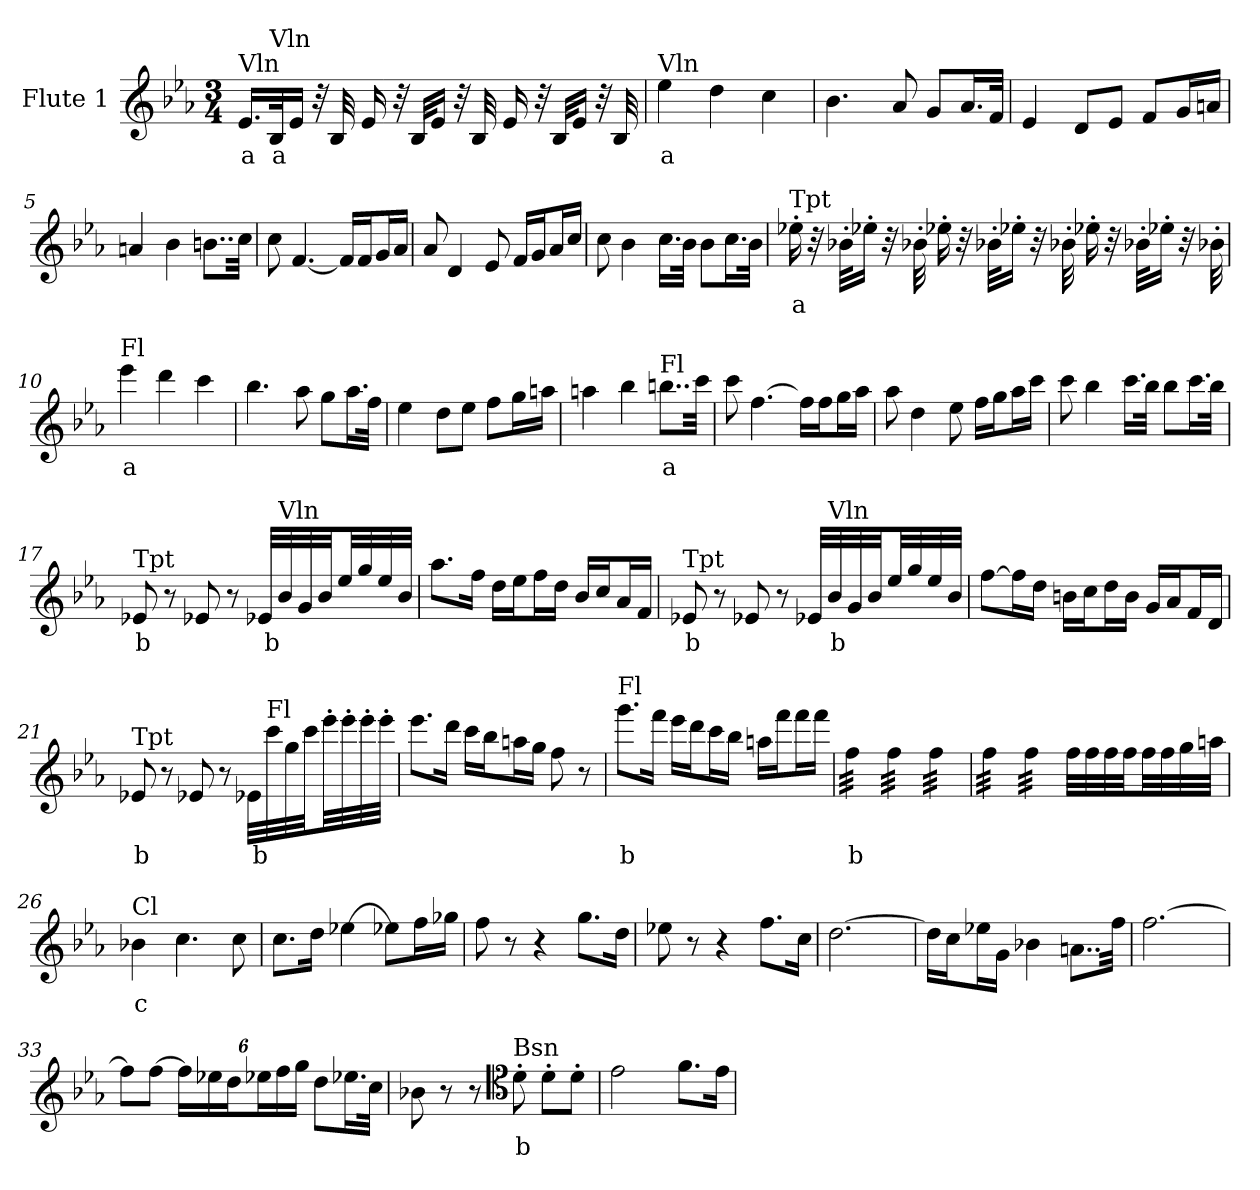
**kern	**text
*part1	*part1
*staff1	*staff1
*I"Flute 1	*
*I'Fl 1	*
*clefG2	*
*k[b-e-a-]	*
*M3/4	*
*MM42	*
=1	=1
!LO:TX:a:t=Vln	!
!	!LO:LY:b:color=#FF0000
16.e-/LL	a
!LO:TX:a:t=Vln	!
!	!LO:LY:b:color=#FF0000
32B-/k	a
16e-/JJ	.
32r	.
32B-	.
16e-	.
32r	.
32B-/KLL	.
16e-/JJ	.
32r	.
32B-	.
16e-	.
32r	.
32B-/KLL	.
16e-/JJ	.
32r	.
32B-	.
=2	=2
!LO:TX:a:t=Vln	!
!	!LO:LY:b:color=#FF0000
4ee-	a
4dd	.
4cc	.
=3	=3
4.b-	.
8a-	.
8g/L	.
16.a-/L	.
32f/JJk	.
!!LO:PB:g=z
=4	=4
4e-	.
8d/L	.
8e-/J	.
8f/L	.
16g/L	.
16an/JJ	.
=5	=5
4an	.
4b-	.
8..bn\L	.
32cc\Jkk	.
=6	=6
8cc	.
[4.f	.
16f/LL]	.
16f/J	.
16g/L	.
16a-/JJ	.
!!LO:PB:g=z
=7	=7
8a-	.
4d	.
8e-	.
16f/LL	.
16g/J	.
16a-/L	.
16cc/JJ	.
=8	=8
8cc	.
4b-	.
16.cc\LL	.
32b-\JJk	.
8b-\L	.
16.cc\L	.
32b-\JJk	.
=9	=9
!LO:TX:a:t=Tpt	!
!	!LO:LY:b:color=#FF0000
16ee-X'	a
32r	.
32b-X'\KLL	.
16ee-X'\JJ	.
32r	.
32b-X'	.
16ee-X'	.
32r	.
32b-X'\KLL	.
16ee-X'\JJ	.
32r	.
32b-X'	.
16ee-X'	.
32r	.
32b-X'\KLL	.
16ee-X'\JJ	.
32r	.
32b-X'	.
!!LO:PB:g=z
=10	=10
!LO:TX:a:t=Fl	!
!	!LO:LY:b:color=#FF0000
4eee-	a
4ddd	.
4ccc	.
=11	=11
4.bb-	.
8aa-	.
8gg\L	.
16.aa-\L	.
32ff\JJk	.
=12	=12
4ee-	.
8dd\L	.
8ee-\J	.
8ff\L	.
16gg\L	.
16aan\JJ	.
=13	=13
4aan	.
4bb-	.
!LO:TX:a:t=Fl	!
!	!LO:LY:b:color=#FF0000
8..bbn\L	a
32ccc\Jkk	.
!!LO:PB:g=z
=14	=14
8ccc	.
[4.ff	.
16ff\LL]	.
16ff\J	.
16gg\L	.
16aa-\JJ	.
=15	=15
8aa-	.
4dd	.
8ee-	.
16ff\LL	.
16gg\J	.
16aa-\L	.
16ccc\JJ	.
=16	=16
8ccc	.
4bb-	.
16.ccc\LL	.
32bb-\JJk	.
8bb-\L	.
16.ccc\L	.
32bb-\JJk	.
!!LO:PB:g=z
=17	=17
!LO:TX:a:t=Tpt	!
!	!LO:LY:b:color=#FF0000
8e-X	b
8r	.
8e-X	.
8r	.
32e-X/LLL	.
!LO:TX:a:t=Vln	!
!	!LO:LY:b:color=#FF0000
32b-/	b
32g/	.
32b-/JJ	.
32ee-/LL	.
32gg/	.
32ee-/	.
32b-/JJJ	.
=18	=18
8.aa-\L	.
16ff\Jk	.
16dd\LL	.
16ee-\J	.
16ff\L	.
16dd\JJ	.
16b-/LL	.
16cc/J	.
16a-/L	.
16f/JJ	.
!!LO:PB:g=z
=19	=19
!LO:TX:a:t=Tpt	!
!	!LO:LY:b:color=#FF0000
8e-X	b
8r	.
8e-X	.
8r	.
32e-X/LLL	.
!LO:TX:a:t=Vln	!
!	!LO:LY:b:color=#FF0000
32b-/	b
32g/	.
32b-/JJ	.
32ee-/LL	.
32gg/	.
32ee-/	.
32b-/JJJ	.
=20	=20
[8ff\L	.
16ff\L]	.
16dd\JJ	.
16b\LL	.
16cc\J	.
16dd\L	.
16b\JJ	.
16g/LL	.
16a-/J	.
16f/L	.
16d/JJ	.
!!LO:PB:g=z
=21	=21
!LO:TX:a:t=Tpt	!
!	!LO:LY:b:color=#FF0000
8e-X	b
8r	.
8e-X	.
8r	.
32e-X\LLL	.
!LO:TX:a:t=Fl	!
!	!LO:LY:b:color=#FF0000
32ccc\	b
32gg\	.
32ccc\JJ	.
32eee-'\LL	.
32eee-'\	.
32eee-'\	.
32eee-'\JJJ	.
=22	=22
8.eee-\L	.
16ddd\Jk	.
16ccc\LL	.
16bb-\J	.
16aan\L	.
16gg\JJ	.
8ff	.
8r	.
!!LO:PB:g=z
=23	=23
!LO:TX:a:t=Fl	!
!	!LO:LY:b:color=#FF0000
8.ggg\L	b
16fff\Jk	.
16eee-\LL	.
16ddd\J	.
16ccc\L	.
16bb-\JJ	.
16aan\LL	.
16fff\J	.
16fff\L	.
16fff\JJ	.
=24	=24
!LO:TX:a:t=Vln	!
!	!LO:LY:b:color=#FF0000
*tremolo	*
32ffLLL	b
32ff	.
32ff	.
32ff	.
32ff	.
32ff	.
32ff	.
32ffJJJ	.
32ffLLL	.
32ff	.
32ff	.
32ff	.
32ff	.
32ff	.
32ff	.
32ffJJJ	.
32ffLLL	.
32ff	.
32ff	.
32ff	.
32ff	.
32ff	.
32ff	.
32ffJJJ	.
!!LO:PB:g=z
=25	=25
32ffLLL	.
32ff	.
32ff	.
32ff	.
32ff	.
32ff	.
32ff	.
32ffJJJ	.
32ffLLL	.
32ff	.
32ff	.
32ff	.
32ff	.
32ff	.
32ff	.
32ffJJJ	.
*Xtremolo	*
32ff\LLL	.
32ff\	.
32ff\	.
32ff\JJ	.
32ff\LL	.
32ff\	.
32gg\	.
32aan\JJJ	.
=26	=26
!LO:TX:a:t=Cl	!
!	!LO:LY:b:color=#FF0000
4b-X	c
4.cc	.
8cc	.
!!LO:PB:g=z
=27	=27
8.cc\L	.
16dd\Jk	.
[4ee-X	.
8ee-X\L]	.
16ff\L	.
16gg-X\JJ	.
=28	=28
8ff	.
8r	.
4r	.
8.gg\L	.
16dd\Jk	.
=29	=29
8ee-X	.
8r	.
4r	.
8.ff\L	.
16cc\Jk	.
!!LO:PB:g=z
=30	=30
[2.dd	.
=31	=31
16dd\LL]	.
16cc\J	.
16ee-X\L	.
16g\JJ	.
4b-X	.
8..a\L	.
32ff\Jkk	.
=32	=32
[2.ff	.
!!LO:PB:g=z
=33	=33
8ff\L]	.
[8ff\J	.
*Xbrackettup	*
24ff\LL]	.
24ee-X\	.
24dd\J	.
24ee-X\L	.
24ff\	.
24gg\JJ	.
8dd\L	.
16.ee-X\L	.
32cc\JJk	.
=34	=34
8b-X	.
8r	.
8r	.
*clefC4	*
!LO:TX:a:t=Bsn	!
!	!LO:LY:b:color=#FF0000
8d'	b
8d'\L	.
8d'\J	.
!!LO:PB:g=z
=35	=35
2e-	.
8.f\L	.
16e-\Jk	.
=	=
*-	*-
